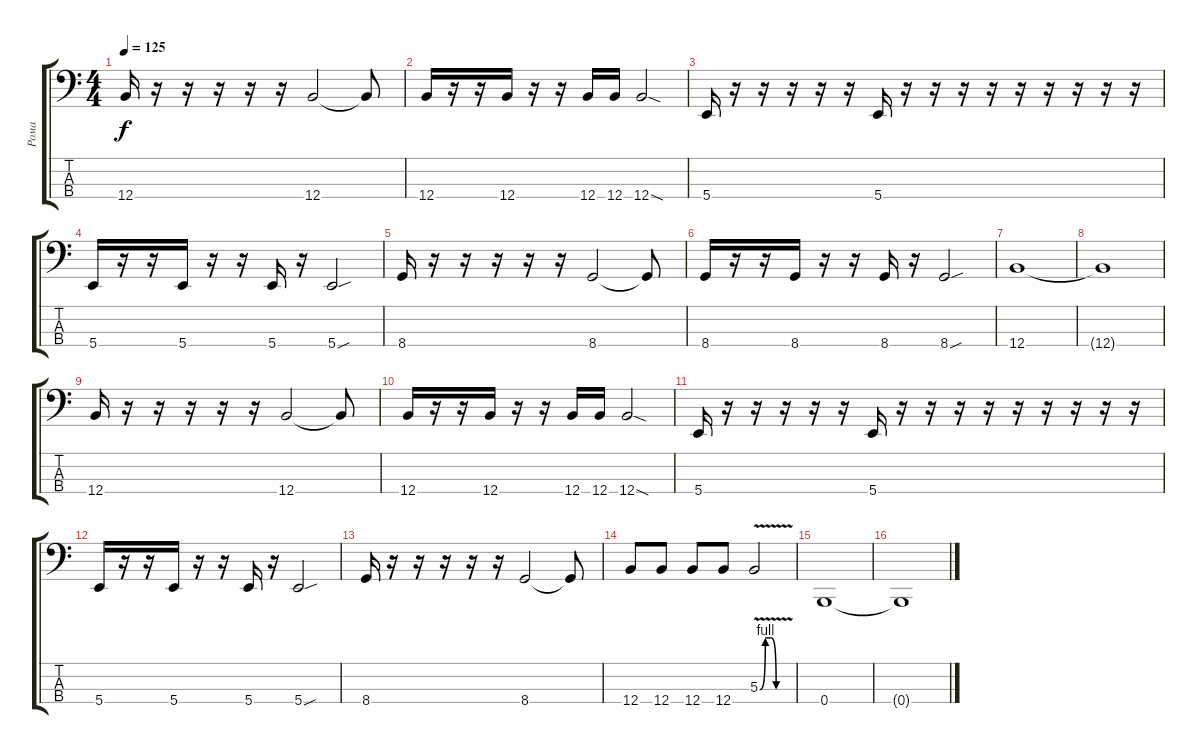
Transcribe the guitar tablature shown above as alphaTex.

\track ("Рома" "Рома") {instrument electricbasspick}
\staff {score tabs}
\tuning (E2 B1 Gb1 B0) {hide}
\ts (4 4)
\tempo 125
\clef f4
\ks c
12.4.16{dy f} r.16 r.16 r.16 r.16 r.16 12.4.2 12.4{t}.8 |
12.4.16 r.16 r.16 12.4.16 r.16 r.16 12.4.16 12.4.16 12.4{sod}.2 |
5.4.16 r.16 r.16 r.16 r.16 r.16 5.4.16 r.16 r.16 r.16 r.16 r.16 r.16 r.16 r.16 r.16 |
5.4.16 r.16 r.16 5.4.16 r.16 r.16 5.4.16 r.16 5.4{sou}.2 |
8.4.16 r.16 r.16 r.16 r.16 r.16 8.4.2 8.4{t}.8 |
8.4.16 r.16 r.16 8.4.16 r.16 r.16 8.4.16 r.16 8.4{sou}.2 |
12.4.1 |
12.4{t}.1 |
12.4.16 r.16 r.16 r.16 r.16 r.16 12.4.2 12.4{t}.8 |
12.4.16 r.16 r.16 12.4.16 r.16 r.16 12.4.16 12.4.16 12.4{sod}.2 |
5.4.16 r.16 r.16 r.16 r.16 r.16 5.4.16 r.16 r.16 r.16 r.16 r.16 r.16 r.16 r.16 r.16 |
5.4.16 r.16 r.16 5.4.16 r.16 r.16 5.4.16 r.16 5.4{sou}.2 |
8.4.16 r.16 r.16 r.16 r.16 r.16 8.4.2 8.4{t}.8 |
12.4.8 12.4.8 12.4.8 12.4.8 5.3{be (custom 0 0 10 4 20 4 30 0 60 0) v}.2 |
0.4.1 |
0.4{t}.1
